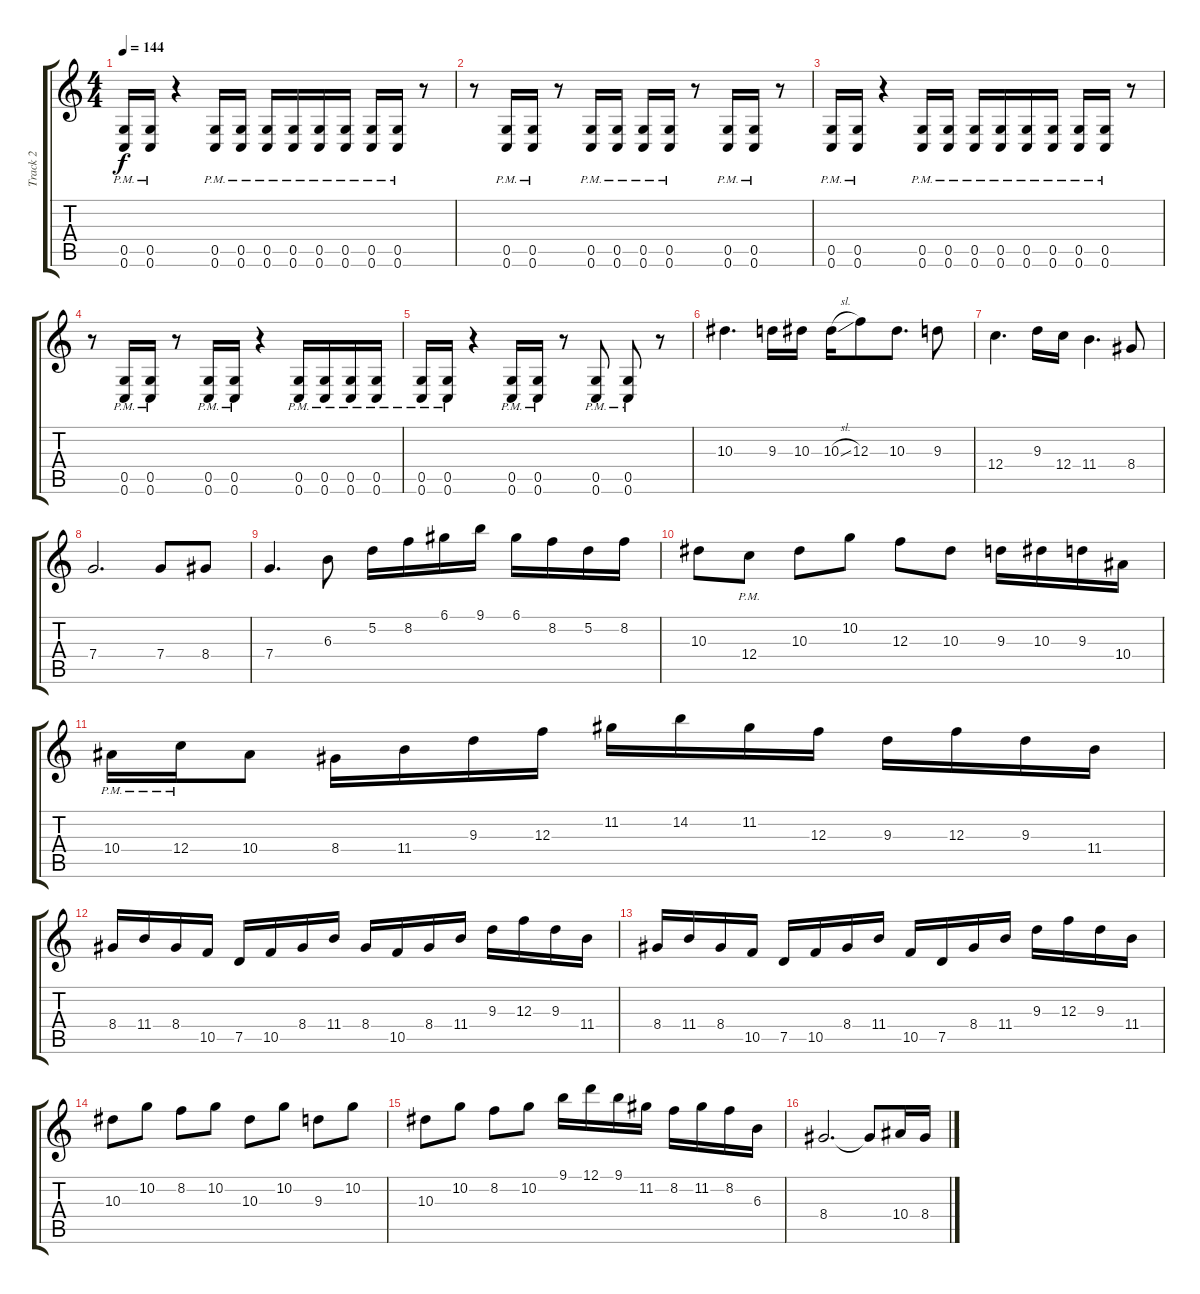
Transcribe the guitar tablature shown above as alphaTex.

\track ("Track 2" "Track 2") {instrument distortionguitar}
\staff {score tabs}
\tuning (D4 A3 F3 C3 G2 C2) {hide}
\ts (4 4)
\tempo 144
\clef g2
\ks c
(0.5{pm} 0.6{pm}).16{dy f} (0.5{pm} 0.6{pm}).16 r.4 (0.5{pm} 0.6{pm}).16 (0.5{pm} 0.6{pm}).16 (0.5{pm} 0.6{pm}).16 (0.5{pm} 0.6{pm}).16 (0.5{pm} 0.6{pm}).16 (0.5{pm} 0.6{pm}).16 (0.5{pm} 0.6{pm}).16 (0.5{pm} 0.6{pm}).16 r.8 |
r.8 (0.5{pm} 0.6{pm}).16 (0.5{pm} 0.6{pm}).16 r.8 (0.5{pm} 0.6{pm}).16 (0.5{pm} 0.6{pm}).16 (0.5{pm} 0.6{pm}).16 (0.5{pm} 0.6{pm}).16 r.8 (0.5{pm} 0.6{pm}).16 (0.5{pm} 0.6{pm}).16 r.8 |
(0.5{pm} 0.6{pm}).16 (0.5{pm} 0.6{pm}).16 r.4 (0.5{pm} 0.6{pm}).16 (0.5{pm} 0.6{pm}).16 (0.5{pm} 0.6{pm}).16 (0.5{pm} 0.6{pm}).16 (0.5{pm} 0.6{pm}).16 (0.5{pm} 0.6{pm}).16 (0.5{pm} 0.6{pm}).16 (0.5{pm} 0.6{pm}).16 r.8 |
r.8 (0.5{pm} 0.6{pm}).16 (0.5{pm} 0.6{pm}).16 r.8 (0.5{pm} 0.6{pm}).16 (0.5{pm} 0.6{pm}).16 r.4 (0.5{pm} 0.6{pm}).16 (0.5{pm} 0.6{pm}).16 (0.5{pm} 0.6{pm}).16 (0.5{pm} 0.6{pm}).16 |
(0.5{pm} 0.6{pm}).16 (0.5{pm} 0.6{pm}).16 r.4 (0.5{pm} 0.6{pm}).16 (0.5{pm} 0.6{pm}).16 r.8 (0.5{pm} 0.6{pm}).8 (0.5{pm} 0.6{pm}).8 r.8 |
10.3.4{d} 9.3.16 10.3.16 10.3{sl}.16 12.3.8 10.3.8{d} 9.3.8 |
12.4.4{d} 9.3.16 12.4.16 11.4.4{d} 8.4.8 |
7.4.2{d} 7.4.8 8.4.8 |
7.4.4{d} 6.3.8 5.2.16 8.2.16 6.1.16 9.1.16 6.1.16 8.2.16 5.2.16 8.2.16 |
10.3.8 12.4{pm}.8 10.3.8 10.2.8 12.3.8 10.3.8 9.3.16 10.3.16 9.3.16 10.4.16 |
10.4{pm}.16 12.4{pm}.16 10.4.8 8.4.16 11.4.16 9.3.16 12.3.16 11.2.16 14.2.16 11.2.16 12.3.16 9.3.16 12.3.16 9.3.16 11.4.16 |
8.4.16 11.4.16 8.4.16 10.5.16 7.5.16 10.5.16 8.4.16 11.4.16 8.4.16 10.5.16 8.4.16 11.4.16 9.3.16 12.3.16 9.3.16 11.4.16 |
8.4.16 11.4.16 8.4.16 10.5.16 7.5.16 10.5.16 8.4.16 11.4.16 10.5.16 7.5.16 8.4.16 11.4.16 9.3.16 12.3.16 9.3.16 11.4.16 |
10.3.8 10.2.8 8.2.8 10.2.8 10.3.8 10.2.8 9.3.8 10.2.8 |
10.3.8 10.2.8 8.2.8 10.2.8 9.1.16 12.1.16 9.1.16 11.2.16 8.2.16 11.2.16 8.2.16 6.3.16 |
8.4.2{d} 8.4{t}.8 10.4.16 8.4.16
